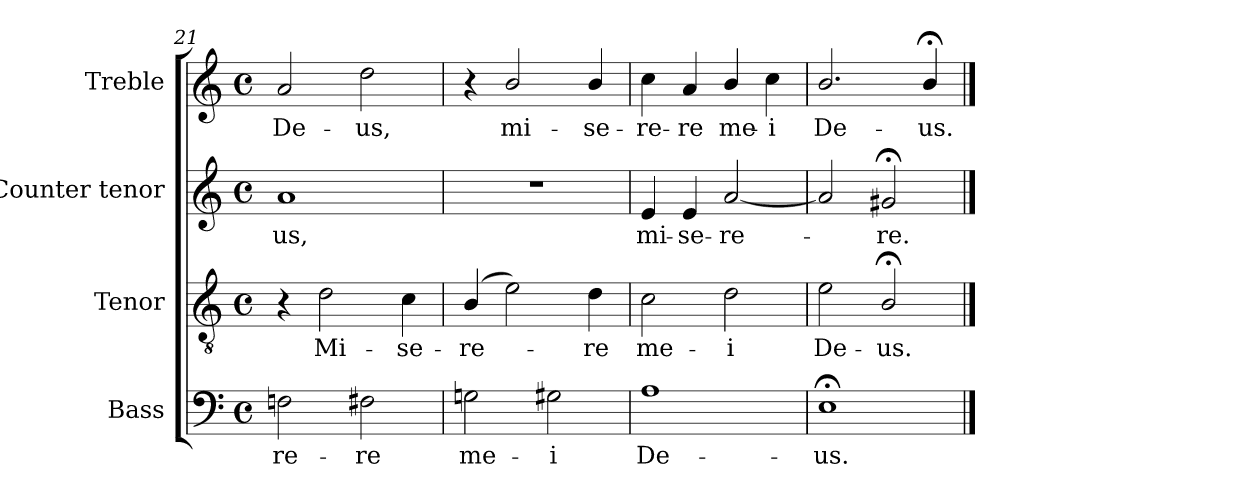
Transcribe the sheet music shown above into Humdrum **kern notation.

**kern	**text	**kern	**text	**kern	**text	**kern	**text
*part4	*part4	*part3	*part3	*part2	*part2	*part1	*part1
*staff4	*staff4	*staff3	*staff3	*staff2	*staff2	*staff1	*staff1
*I"Bass	*	*I"Tenor	*	*I"Counter tenor	*	*I"Treble	*
*I'B.	*	*I'T.	*	*	*	*	*
*clefF4	*	*clefGv2	*	*clefG2	*	*clefG2	*
*	*	*ITrd7c12	*	*	*	*	*
*k[]	*	*k[]	*	*k[]	*	*k[]	*
*C:	*	*C:	*	*C:	*	*C:	*
*M4/4	*	*M4/4	*	*M4/4	*	*M4/4	*
*met(c)	*	*met(c)	*	*met(c)	*	*met(c)	*
=21	=21	=21	=21	=21	=21	=21	=21
!	!LO:LY:b:color=#000000	!	!	!	!	!	!
!	!	!	!	!	!LO:LY:b:color=#000000	!	!
!	!	!	!	!	!	!	!LO:LY:b:color=#000000
2Fni\	-re-	4r	.	1ai	-us,	2ai/	De-
!	!	!	!LO:LY:b:color=#000000	!	!	!	!
.	.	2Di\	Mi-	.	.	.	.
!	!LO:LY:b:color=#000000	!	!	!	!	!	!
!	!	!	!	!	!	!	!LO:LY:b:color=#000000
2F#Xi\	-re	.	.	.	.	2ddi\	-us,
!	!	!	!LO:LY:b:color=#000000	!	!	!	!
.	.	4Ci\	-se-	.	.	.	.
=22	=22	=22	=22	=22	=22	=22	=22
!	!LO:LY:b:color=#000000	!	!	!	!	!	!
!	!	!	!LO:LY:b:color=#000000	!	!	!	!
2Gni\	me-	(4BBi/	-re-	1r	.	4r	.
!	!	!	!	!	!	!	!LO:LY:b:color=#000000
.	.	2Ei\)	.	.	.	2bi/	mi-
!	!LO:LY:b:color=#000000	!	!	!	!	!	!
2G#Xi\	-i	.	.	.	.	.	.
!	!	!	!LO:LY:b:color=#000000	!	!	!	!
!	!	!	!	!	!	!	!LO:LY:b:color=#000000
.	.	4Di\	-re	.	.	4bi/	-se-
=23	=23	=23	=23	=23	=23	=23	=23
!	!LO:LY:b:color=#000000	!	!	!	!	!	!
!	!	!	!LO:LY:b:color=#000000	!	!	!	!
!	!	!	!	!	!LO:LY:b:color=#000000	!	!
!	!	!	!	!	!	!	!LO:LY:b:color=#000000
1Ai	De-	2Ci\	me-	4ei/	mi-	4cci\	-re-
!	!	!	!	!	!LO:LY:b:color=#000000	!	!
!	!	!	!	!	!	!	!LO:LY:b:color=#000000
.	.	.	.	4ei/	-se-	4ai/	-re
!	!	!	!LO:LY:b:color=#000000	!	!	!	!
!	!	!	!	!	!LO:LY:b:color=#000000	!	!
!	!	!	!	!	!	!	!LO:LY:b:color=#000000
.	.	2Di\	-i	[2ai/	-re-	4bi/	me-
!	!	!	!	!	!	!	!LO:LY:b:color=#000000
.	.	.	.	.	.	4cci\	-i
=24	=24	=24	=24	=24	=24	=24	=24
!	!LO:LY:b:color=#000000	!	!	!	!	!	!
!	!	!	!LO:LY:b:color=#000000	!	!	!	!
!	!	!	!	!	!	!	!LO:LY:b:color=#000000
1E;i	-us.	2Ei\	De-	2ai/]	.	2.bi/	De-
!	!	!	!LO:LY:b:color=#000000	!	!	!	!
!	!	!	!	!	!LO:LY:b:color=#000000	!	!
.	.	2BB;i/	-us.	2g#X;i/	-re.	.	.
!	!	!	!	!	!	!	!LO:LY:b:color=#000000
.	.	.	.	.	.	4b;i/	-us.
==	==	==	==	==	==	==	==
*-	*-	*-	*-	*-	*-	*-	*-
